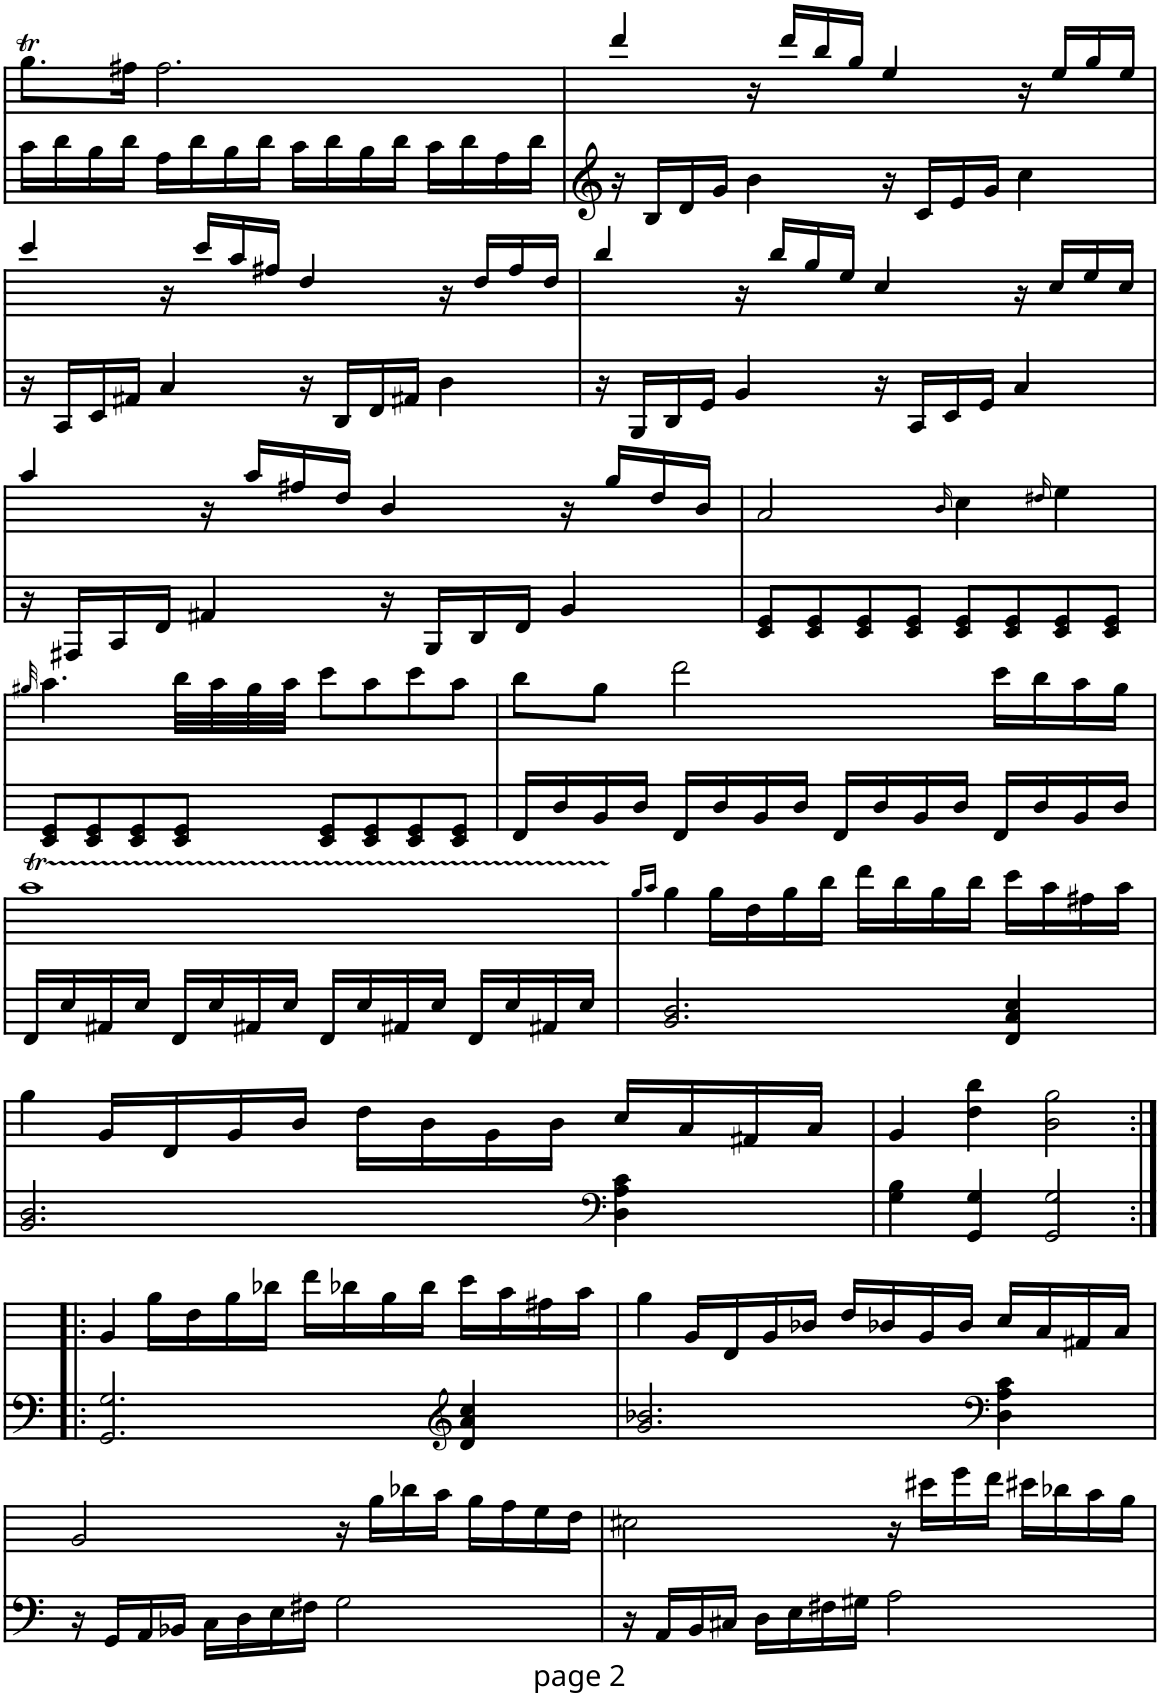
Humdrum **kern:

**kern	**kern
*part1	*part1
*staff2	*staff1
*I"Piano	*
*I'Pno	*
!!LO:PB:g=z
*clefF4	*clefG2
*k[]	*k[]
*M4/4	*M4/4
*met(c)	*met(c)
=17	=17
16c\LL	8.ggT\L
16d\	.
16B\	.
16d\JJ	16ff#X\Jk
16A\LL	2.ff#\
16d\	.
16B\	.
16d\JJ	.
16c\LL	.
16d\	.
16B\	.
16d\JJ	.
16c\LL	.
16d\	.
16A\	.
16d\JJ	.
=18	=18
16r	4ddd/
16B/LL	.
16d/	.
16g/JJ	.
4b\	16r
.	16ddd/LL
.	16bb/
.	16gg/JJ
16r	4ee/
16c/LL	.
16e/	.
16g/JJ	.
4cc\	16r
.	16ee/LL
.	16gg/
.	16ee/JJ
!!LO:LB:g=z
=19	=19
16r	4ccc/
16A/LL	.
16c/	.
16f#X/JJ	.
4a/	16r
.	16ccc/LL
.	16aa/
.	16ff#X/JJ
16r	4dd/
16B/LL	.
16d/	.
16f#X/JJ	.
4b\	16r
.	16dd/LL
.	16ff#/
.	16dd/JJ
=20	=20
16r	4bb/
16G/LL	.
16B/	.
16e/JJ	.
4g/	16r
.	16bb/LL
.	16gg/
.	16ee/JJ
16r	4cc/
16A/LL	.
16c/	.
16e/JJ	.
4a/	16r
.	16cc/LL
.	16ee/
.	16cc/JJ
!!LO:LB:g=z
=21	=21
16r	4aa/
16F#X/LL	.
16A/	.
16d/JJ	.
4f#X/	16r
.	16aa/LL
.	16ff#X/
.	16dd/JJ
16r	4b/
16G/LL	.
16B/	.
16d/JJ	.
4g/	16r
.	16gg/LL
.	16dd/
.	16b/JJ
=22	=22
8c/ 8e/L	2a/
8c/ 8e/	.
8c/ 8e/	.
8c/ 8e/J	.
.	16qb/
8c/ 8e/L	4cc\
8c/ 8e/	.
.	16qdd#X/
8c/ 8e/	4ee\
8c/ 8e/J	.
!!LO:LB:g=z
=23	=23
.	32qgg#X/
8c/ 8e/L	4.aa\
8c/ 8e/	.
8c/ 8e/	.
8c/ 8e/J	32bb\LLL
.	32aa\
.	32gg#\
.	32aa\JJJ
8c/ 8e/L	8ccc\L
8c/ 8e/	8aa\
8c/ 8e/	8ccc\
8c/ 8e/J	8aa\J
=24	=24
16d/LL	8bb\L
16b/	.
16g/	8gg\J
16b/JJ	.
16d/LL	2ddd\
16b/	.
16g/	.
16b/JJ	.
16d/LL	.
16b/	.
16g/	.
16b/JJ	.
16d/LL	16ccc\LL
16b/	16bb\
16g/	16aa\
16b/JJ	16gg\JJ
!!LO:LB:g=z
=25	=25
16d/LL	1aaT
16cc/	.
16f#X/	.
16cc/JJ	.
16d/LL	.
16cc/	.
16f#X/	.
16cc/JJ	.
16d/LL	.
16cc/	.
16f#X/	.
16cc/JJ	.
16d/LL	.
16cc/	.
16f#X/	.
16cc/JJ	.
=26	=26
.	16qgg/LL
.	16qaa/JJ
2.g/ 2.b/	4gg\
.	16gg\LL
.	16dd\
.	16gg\
.	16bb\JJ
.	16ddd\LL
.	16bb\
.	16gg\
.	16bb\JJ
4d/ 4a/ 4cc/	16ccc\LL
.	16aa\
.	16ff#X\
.	16aa\JJ
!!LO:LB:g=z
=27	=27
2.g/ 2.b/	4gg\
.	16g/LL
.	16d/
.	16g/
.	16b/JJ
.	16dd\LL
.	16b\
.	16g\
.	16b\JJ
*clefF4	*
4D\ 4A\ 4c\	16cc/LL
.	16a/
.	16f#X/
.	16a/JJ
=28	=28
4G\ 4B\	4g/
4GG/ 4G/	4dd\ 4bb\
2GG/ 2G/	2b\ 2gg\
!!LO:LB:g=z
=29:|!|:	=29:|!|:
2.GG/ 2.G/	4g/
.	16gg\LL
.	16dd\
.	16gg\
.	16bb-X\JJ
.	16ddd\LL
.	16bb-X\
.	16gg\
.	16bb-\JJ
*clefG2	*
4d/ 4a/ 4cc/	16ccc\LL
.	16aa\
.	16ff#X\
.	16aa\JJ
=30	=30
2.g/ 2.b-X/	4gg\
.	16g/LL
.	16d/
.	16g/
.	16b-X/JJ
.	16dd/LL
.	16b-X/
.	16g/
.	16b-/JJ
*clefF4	*
4D\ 4A\ 4c\	16cc/LL
.	16a/
.	16f#X/
.	16a/JJ
!!LO:LB:g=z
=31	=31
16r	2g/
16GG/LL	.
16AA/	.
16BB-X/JJ	.
16C\LL	.
16D\	.
16E\	.
16F#X\JJ	.
2G\	16r
.	16gg\LL
.	16bb-X\
.	16aa\JJ
.	16gg\LL
.	16ff\
.	16ee\
.	16dd\JJ
=32	=32
16r	2cc#X\
16AA/LL	.
16BB/	.
16C#X/JJ	.
16D\LL	.
16E\	.
16F#X\	.
16G#X\JJ	.
2A\	16r
.	16ccc#X\LL
.	16eee\
.	16ddd\JJ
.	16ccc#X\LL
.	16bb-X\
.	16aa\
.	16gg\JJ
=	=
*-	*-
